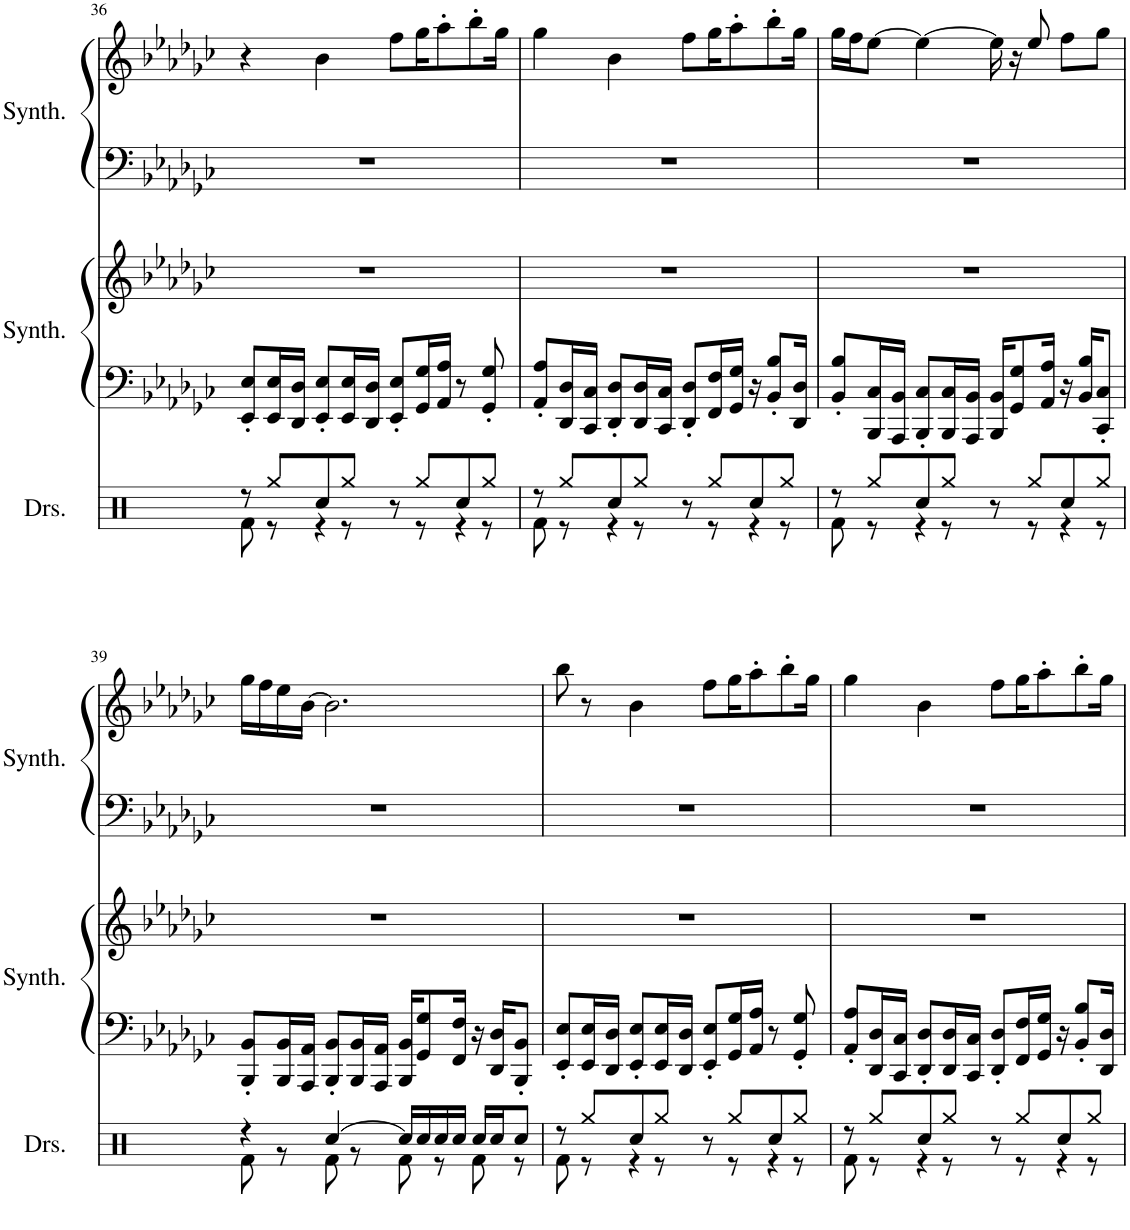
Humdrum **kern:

**kern	**kern	**kern	**kern	**kern
*part3	*part2	*part2	*part1	*part1
*staff5	*staff4	*staff3	*staff2	*staff1
*I"Drumset	*I"Keyboard Synthesizer	*	*I"Keyboard Synthesizer	*
*I'Drs.	*I'Synth.	*	*I'Synth.	*
!!LO:PB:g=z
*clefX	*clefF4	*clefG2	*clefF4	*clefG2
*k[]	*k[b-e-a-d-g-c-]	*k[b-e-a-d-g-c-]	*k[b-e-a-d-g-c-]	*k[b-e-a-d-g-c-]
*M4/4	*M4/4	*M4/4	*M4/4	*M4/4
=36	=36	=36	=36	=36
*^	*	*	*	*
8r	8Rf\	8EE-/' 8E-/'L	1r	1r	4r
8Rgg/L	8r	16EE-/ 16E-/L	.	.	.
.	.	16DD-/ 16D-/JJ	.	.	.
8Rcc/	4r	8EE-/' 8E-/'L	.	.	4b-\
8Rgg/J	.	16EE-/ 16E-/L	.	.	.
.	.	16DD-/ 16D-/JJ	.	.	.
8r	8r	8EE-/' 8E-/'L	.	.	8ff\L
8Rgg/L	8r	16GG-/ 16G-/L	.	.	16gg-\K
.	.	16AA-/ 16A-/JJ	.	.	8aa-'\
8Rcc/	4r	8r	.	.	.
.	.	.	.	.	8bb-'\
8Rgg/J	.	8GG-/' 8G-/'	.	.	.
.	.	.	.	.	16gg-\Jk
8ryy	8r	8ryy	8ryy	8ryy	8ryy
=37	=37	=37	=37	=37	=37
8r	8Rf\	8AA-/' 8A-/'L	1r	1r	4gg-\
8Rgg/L	8r	16DD-/ 16D-/L	.	.	.
.	.	16CC-/ 16C-/JJ	.	.	.
8Rcc/	4r	8DD-/' 8D-/'L	.	.	4b-\
8Rgg/J	.	16DD-/ 16D-/L	.	.	.
.	.	16CC-/ 16C-/JJ	.	.	.
8r	8r	8DD-/' 8D-/'L	.	.	8ff\L
8Rgg/L	8r	16FF/ 16F/L	.	.	16gg-\K
.	.	16GG-/ 16G-/JJ	.	.	8aa-'\
8Rcc/	4r	16r	.	.	.
.	.	8BB-/' 8B-/'L	.	.	8bb-'\
8Rgg/J	.	.	.	.	.
.	.	16DD-/ 16D-/Jk	.	.	16gg-\Jk
8ryy	8r	8ryy	8ryy	8ryy	8ryy
=38	=38	=38	=38	=38	=38
8r	8Rf\	8BB-/' 8B-/'L	1r	1r	16gg-\LL
.	.	.	.	.	16ff\J
8Rgg/L	8r	16BBB-/ 16C-/L	.	.	[8ee-\J
.	.	16AAA-/ 16BB-/JJ	.	.	.
8Rcc/	4r	8BBB-/' 8C-/'L	.	.	4ee-\_
8Rgg/J	.	16BBB-/ 16C-/L	.	.	.
.	.	16AAA-/ 16BB-/JJ	.	.	.
8r	8r	16BBB-/ 16BB-/KL	.	.	16ee-\]
.	.	8GG-/ 8G-/	.	.	16r
8Rgg/L	8r	.	.	.	8ee-/
.	.	16AA-/ 16A-/Jk	.	.	.
8Rcc/	4r	16r	.	.	8ff\L
.	.	16BB-/ 16B-/KL	.	.	.
8Rgg/J	.	8CC-/' 8C-/'J	.	.	8gg-\J
8ryy	8r	8ryy	8ryy	8ryy	8ryy
!!LO:LB:g=z
=39	=39	=39	=39	=39	=39
4r	8Rf\	8BBB-/' 8BB-/'L	1r	1r	16gg-\LL
.	.	.	.	.	16ff\
.	8r	16BBB-/ 16BB-/L	.	.	16ee-\
.	.	16AAA-/ 16AA-/JJ	.	.	[16b-\JJ
[4Rcc/	8Rf\	8BBB-/' 8BB-/'L	.	.	2.b-\]
.	8r	16BBB-/ 16BB-/L	.	.	.
.	.	16AAA-/ 16AA-/JJ	.	.	.
16Rcc/LL]	8Rf\	16BBB-/ 16BB-/KL	.	.	.
16Rcc/	.	8GG-/ 8G-/	.	.	.
16Rcc/	8r	.	.	.	.
16Rcc/JJ	.	16FF/ 16F/Jk	.	.	.
16Rcc/LL	8Rf\	16r	.	.	.
16Rcc/J	.	16DD-/ 16D-/KL	.	.	.
8Rcc/J	8r	8BBB-/' 8BB-/'J	.	.	.
=40	=40	=40	=40	=40	=40
8r	8Rf\	8EE-/' 8E-/'L	1r	1r	8bb-\
8Rgg/L	8r	16EE-/ 16E-/L	.	.	8r
.	.	16DD-/ 16D-/JJ	.	.	.
8Rcc/	4r	8EE-/' 8E-/'L	.	.	4b-\
8Rgg/J	.	16EE-/ 16E-/L	.	.	.
.	.	16DD-/ 16D-/JJ	.	.	.
8r	8r	8EE-/' 8E-/'L	.	.	8ff\L
8Rgg/L	8r	16GG-/ 16G-/L	.	.	16gg-\K
.	.	16AA-/ 16A-/JJ	.	.	8aa-'\
8Rcc/	4r	8r	.	.	.
.	.	.	.	.	8bb-'\
8Rgg/J	.	8GG-/' 8G-/'	.	.	.
.	.	.	.	.	16gg-\Jk
8ryy	8r	8ryy	8ryy	8ryy	8ryy
=41	=41	=41	=41	=41	=41
8r	8Rf\	8AA-/' 8A-/'L	1r	1r	4gg-\
8Rgg/L	8r	16DD-/ 16D-/L	.	.	.
.	.	16CC-/ 16C-/JJ	.	.	.
8Rcc/	4r	8DD-/' 8D-/'L	.	.	4b-\
8Rgg/J	.	16DD-/ 16D-/L	.	.	.
.	.	16CC-/ 16C-/JJ	.	.	.
8r	8r	8DD-/' 8D-/'L	.	.	8ff\L
8Rgg/L	8r	16FF/ 16F/L	.	.	16gg-\K
.	.	16GG-/ 16G-/JJ	.	.	8aa-'\
8Rcc/	4r	16r	.	.	.
.	.	8BB-/' 8B-/'L	.	.	8bb-'\
8Rgg/J	.	.	.	.	.
.	.	16DD-/ 16D-/Jk	.	.	16gg-\Jk
8ryy	8r	8ryy	8ryy	8ryy	8ryy
*v	*v	*	*	*	*
=	=	=	=	=
*-	*-	*-	*-	*-
